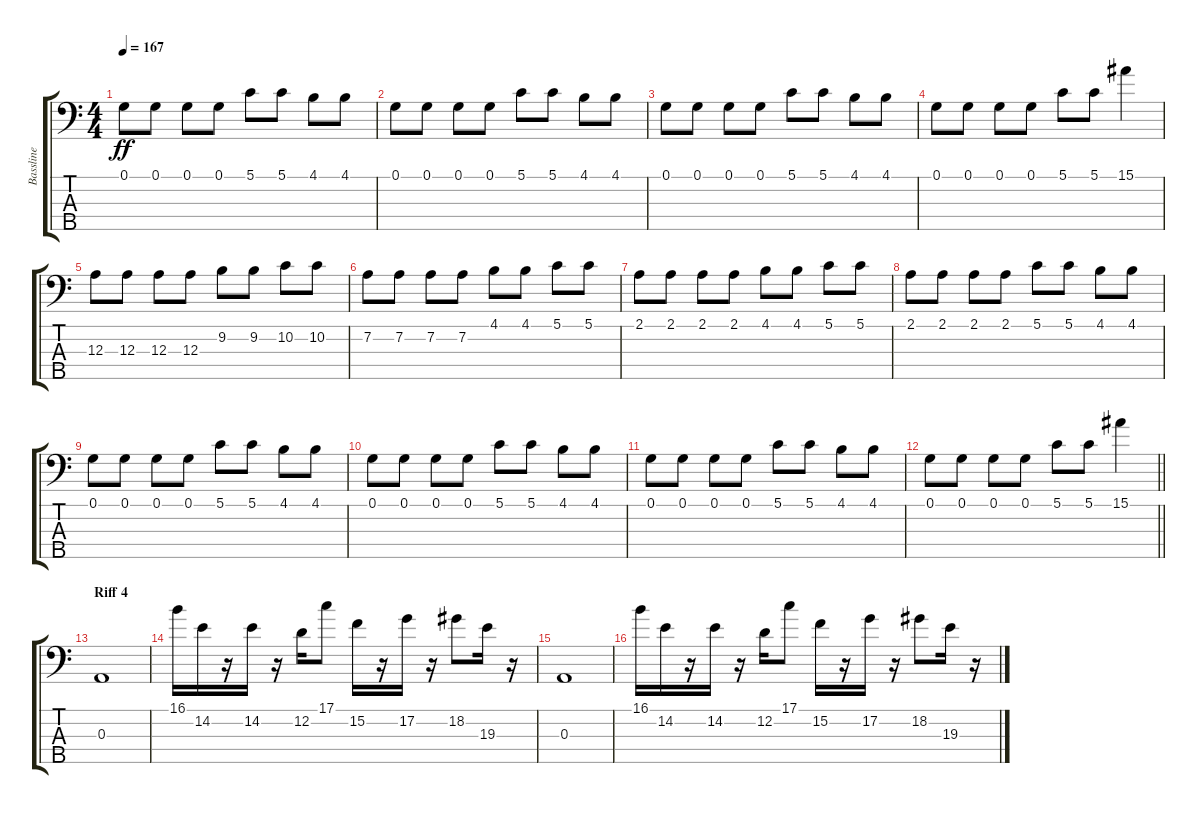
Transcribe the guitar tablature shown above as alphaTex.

\track ("Bassline" "Bassline") {instrument electricbassfinger}
\staff {score tabs}
\tuning (G2 D2 A1 E1 B0) {hide}
\ts (4 4)
\tempo 167
\clef f4
\ks c
0.1.8{dy ff} 0.1.8 0.1.8 0.1.8 5.1.8 5.1.8 4.1.8 4.1.8 |
0.1.8 0.1.8 0.1.8 0.1.8 5.1.8 5.1.8 4.1.8 4.1.8 |
0.1.8 0.1.8 0.1.8 0.1.8 5.1.8 5.1.8 4.1.8 4.1.8 |
0.1.8 0.1.8 0.1.8 0.1.8 5.1.8 5.1.8 15.1.4 |
12.3.8 12.3.8 12.3.8 12.3.8 9.2.8 9.2.8 10.2.8 10.2.8 |
7.2.8 7.2.8 7.2.8 7.2.8 4.1.8 4.1.8 5.1.8 5.1.8 |
2.1.8 2.1.8 2.1.8 2.1.8 4.1.8 4.1.8 5.1.8 5.1.8 |
2.1.8 2.1.8 2.1.8 2.1.8 5.1.8 5.1.8 4.1.8 4.1.8 |
0.1.8 0.1.8 0.1.8 0.1.8 5.1.8 5.1.8 4.1.8 4.1.8 |
0.1.8 0.1.8 0.1.8 0.1.8 5.1.8 5.1.8 4.1.8 4.1.8 |
0.1.8 0.1.8 0.1.8 0.1.8 5.1.8 5.1.8 4.1.8 4.1.8 |
\barLineRight lightlight
0.1.8 0.1.8 0.1.8 0.1.8 5.1.8 5.1.8 15.1.4 |
\section ("" "Riff 4")
0.3.1 |
16.1.16 14.2.16 r.16 14.2.16 r.16 12.2.16 17.1.8 15.2.16 r.16 17.2.16 r.16 18.2.8 19.3.16 r.16 |
0.3.1 |
16.1.16 14.2.16 r.16 14.2.16 r.16 12.2.16 17.1.8 15.2.16 r.16 17.2.16 r.16 18.2.8 19.3.16 r.16
